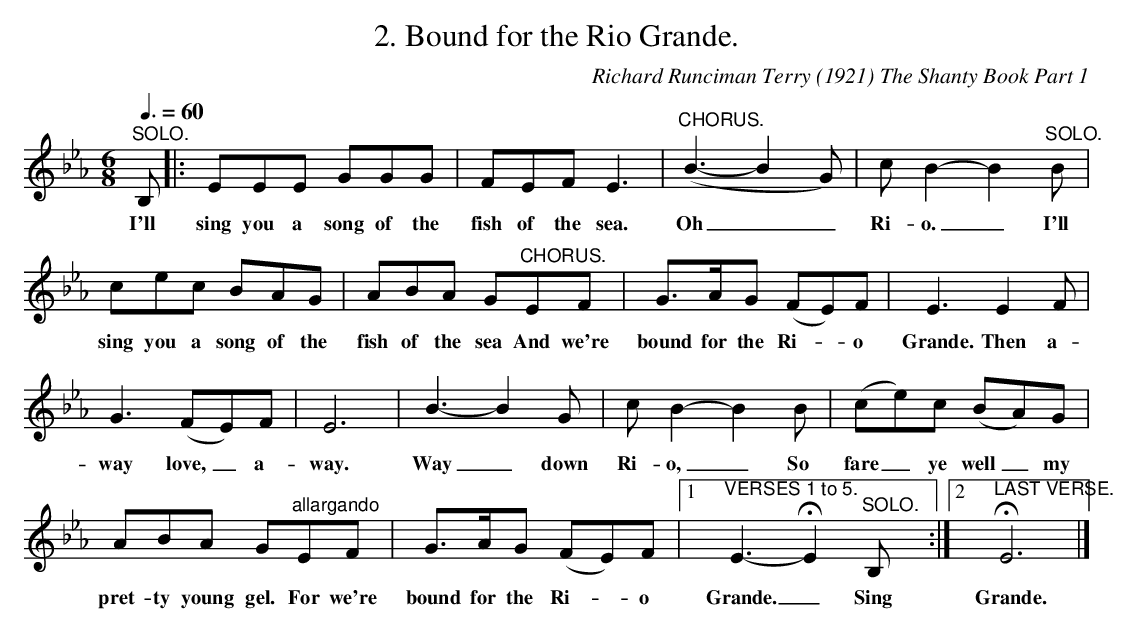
X:1
T:2. Bound for the Rio Grande.
C:Richard Runciman Terry (1921) The Shanty Book Part 1
L:1/8
Q:3/8=60
M:6/8
K:Eb
"^SOLO." B, |: EEE GGG | FEF E3 |"^CHORUS." (B3- B2 G) | c B2- B2"^SOLO." B |$ cec BAG |
w: I'll|sing you a song of the|fish of the sea.|Oh _ _|Ri- o. _ I'll||
w: |||||sing you a song of  the|
ABA G"^CHORUS."EF | G>AG (FE)F | E3 E2 F |$ G3 (FE)F | E6 | B3- B2 G | c B2- B2 B | (ce)c (BA)G |$
w: ||||||||
w: fish of the sea And we're|bound for the Ri- * o|Grande. Then a-|way love, _ a-|way.|Way _ down|Ri- o, _ So|fare_ ye well_ my|
ABA G"^allargando"EF | G>AG (FE)F |1"^VERSES 1 to 5." E3- !fermata!E2"^SOLO." B, :|2
w: |||
w: pret- ty young gel. For we're|bound for the Ri- * o|Grande. _ Sing|
"^LAST VERSE." !fermata!E6 |]
w: |
w: Grande.|
